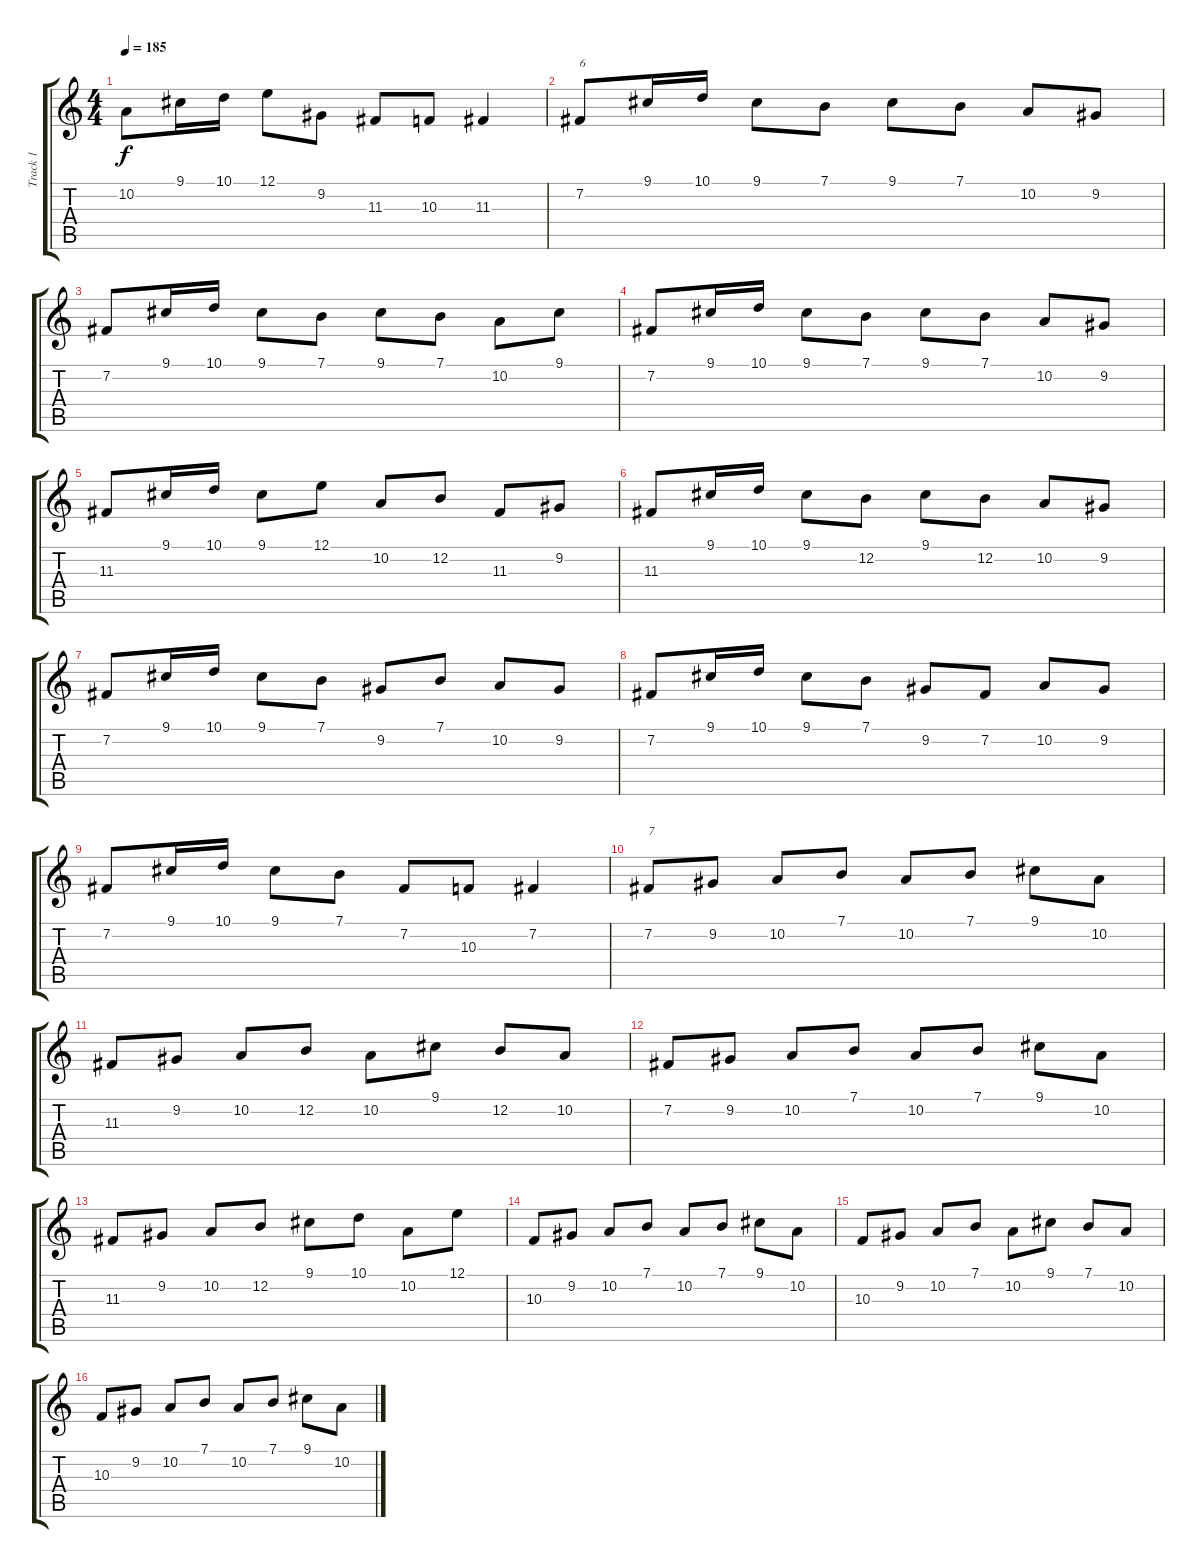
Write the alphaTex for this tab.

\track ("Track 1" "Track 1") {instrument violin}
\staff {score tabs}
\tuning (E4 B3 G3 D3 A2 E2) {hide}
\ts (4 4)
\tempo 185
\clef g2
\ks c
10.2.8{dy f} 9.1.16 10.1.16 12.1.8 9.2.8 11.3.8 10.3.8 11.3.4 |
\section ("" "")
7.2.8{txt "6"} 9.1.16 10.1.16 9.1.8 7.1.8 9.1.8 7.1.8 10.2.8 9.2.8 |
7.2.8 9.1.16 10.1.16 9.1.8 7.1.8 9.1.8 7.1.8 10.2.8 9.1.8 |
7.2.8 9.1.16 10.1.16 9.1.8 7.1.8 9.1.8 7.1.8 10.2.8 9.2.8 |
11.3.8 9.1.16 10.1.16 9.1.8 12.1.8 10.2.8 12.2.8 11.3.8 9.2.8 |
11.3.8 9.1.16 10.1.16 9.1.8 12.2.8 9.1.8 12.2.8 10.2.8 9.2.8 |
7.2.8 9.1.16 10.1.16 9.1.8 7.1.8 9.2.8 7.1.8 10.2.8 9.2.8 |
7.2.8 9.1.16 10.1.16 9.1.8 7.1.8 9.2.8 7.2.8 10.2.8 9.2.8 |
7.2.8 9.1.16 10.1.16 9.1.8 7.1.8 7.2.8 10.3.8 7.2.4 |
\section ("" "")
7.2.8{txt "7"} 9.2.8 10.2.8 7.1.8 10.2.8 7.1.8 9.1.8 10.2.8 |
11.3.8 9.2.8 10.2.8 12.2.8 10.2.8 9.1.8 12.2.8 10.2.8 |
7.2.8 9.2.8 10.2.8 7.1.8 10.2.8 7.1.8 9.1.8 10.2.8 |
11.3.8 9.2.8 10.2.8 12.2.8 9.1.8 10.1.8 10.2.8 12.1.8 |
10.3.8 9.2.8 10.2.8 7.1.8 10.2.8 7.1.8 9.1.8 10.2.8 |
10.3.8 9.2.8 10.2.8 7.1.8 10.2.8 9.1.8 7.1.8 10.2.8 |
10.3.8 9.2.8 10.2.8 7.1.8 10.2.8 7.1.8 9.1.8 10.2.8
